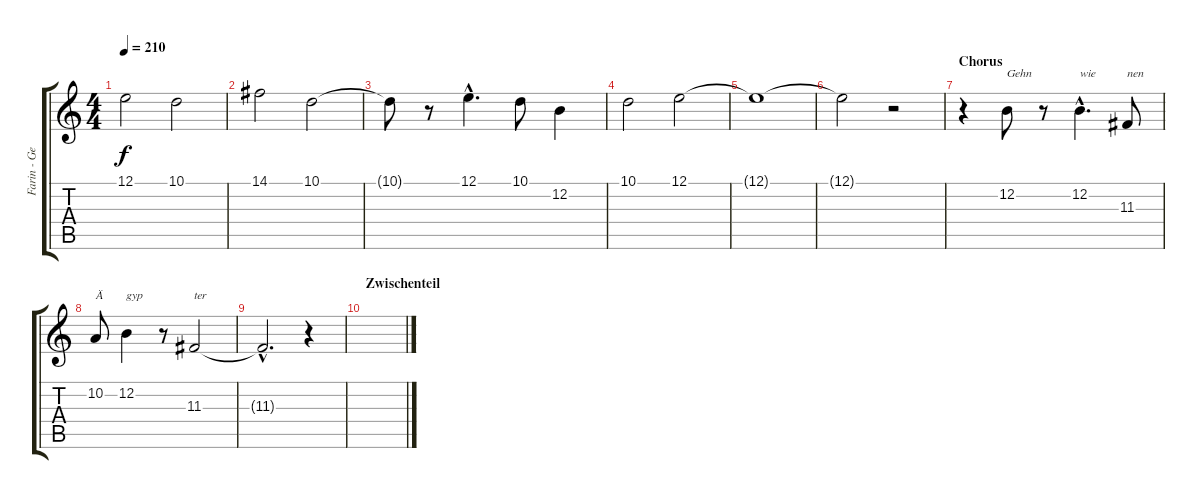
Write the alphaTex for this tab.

\track ("Farin - Gesang" "Farin - Ge") {instrument tenorsax}
\staff {score tabs}
\tuning (E4 B3 G3 D3 A2 E2) {hide}
\ts (4 4)
\tempo 210
\clef g2
\ks c
12.1.2{dy f} 10.1.2 |
14.1.2 10.1.2 |
10.1{t}.8 r.8 12.1{hac}.4{d} 10.1.8 12.2.4 |
10.1.2 12.1.2 |
12.1{t}.1 |
12.1{t}.2 r.2 |
\section ("" "Chorus")
r.4 12.2.8{txt "Gehn"} r.8 12.2{hac}.4{d txt "wie"} 11.3.8{txt "nen"} |
10.2.8{txt "Ä"} 12.2.4{txt "gyp"} r.8 11.3.2{txt "ter"} |
11.3{hac t}.2{d} r.4 |
\section ("" "Zwischenteil")
